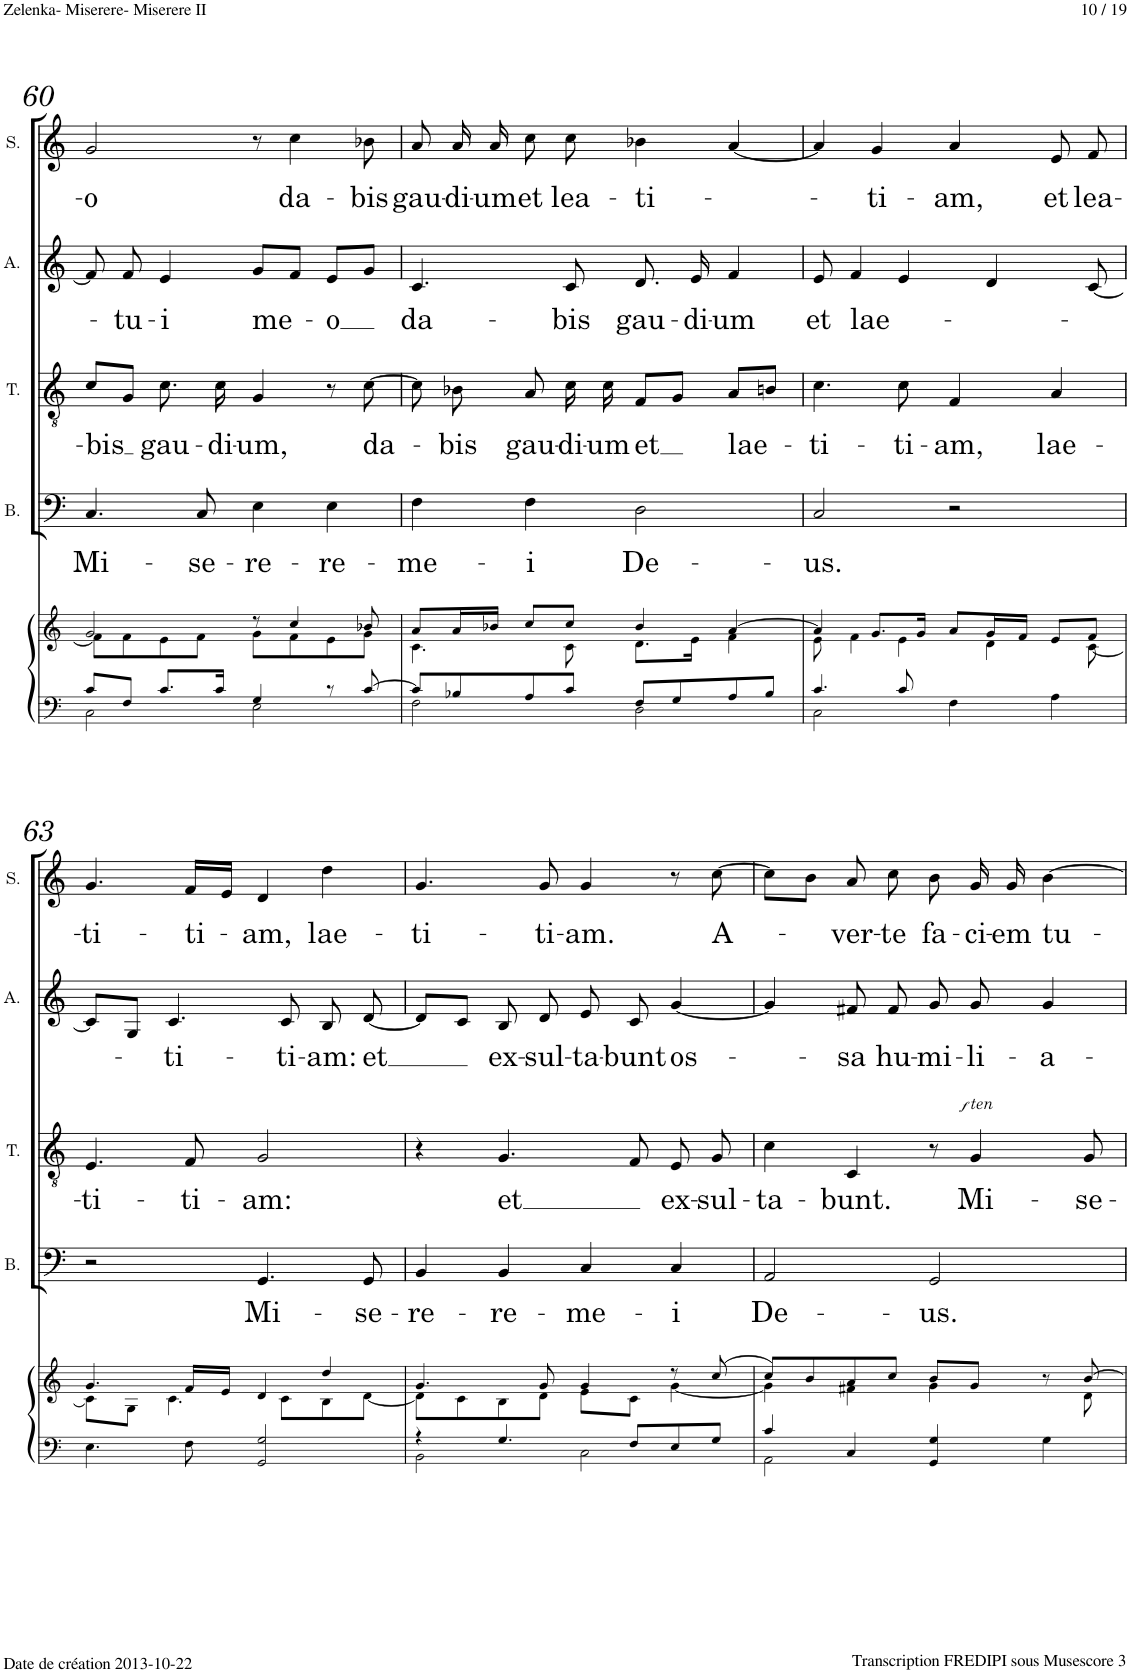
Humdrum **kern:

**kern	**kern	**kern	**text	**kern	**text	**dynam	**kern	**text	**kern	**text
*part5	*part5	*part4	*part4	*part3	*part3	*part3	*part2	*part2	*part1	*part1
*staff6	*staff5	*staff4	*staff4	*staff3	*staff3	*staff3	*staff2	*staff2	*staff1	*staff1
*I"Piano	*	*I"Basse	*	*I"Tenor	*	*	*I"Alto	*	*I"Soprano	*
*I'Pno	*	*I'B.	*	*I'T.	*	*	*I'A.	*	*I'S.	*
!!LO:PB:g=z
*clefF4	*clefG2	*clefF4	*	*clefGv2	*	*	*clefG2	*	*clefG2	*
*k[]	*k[]	*k[]	*	*k[]	*	*	*k[]	*	*k[]	*
*M4/4	*M4/4	*M4/4	*	*M4/4	*	*	*M4/4	*	*M4/4	*
*met(c)	*met(c)	*met(c)	*	*met(c)	*	*	*met(c)	*	*met(c)	*
=60	=60	=60	=60	=60	=60	=60	=60	=60	=60	=60
*^	*^	*	*	*	*	*	*	*	*	*
!	!	!	!	!	!LO:LY:b	!	!LO:LY:b	!	!	!	!	!LO:LY:b
8c/L	2C\	2g/	8f\L]	4.C/	Mi-	8c/L	-bis	.	8f/]	.	2g/	-o
!	!	!	!	!	!	!	!	!	!	!LO:LY:b	!	!
8F/J	.	.	8f\	.	.	8G/J	.	.	8f/	-tu-	.	.
!	!	!	!	!	!	!	!LO:LY:b	!	!	!LO:LY:b	!	!
8.c/L	.	.	8e\	.	.	8.c\	gau-	.	4e/	-i	.	.
!	!	!	!	!	!LO:LY:b	!	!	!	!	!	!	!
.	.	.	8f\J	8C/	-se-	.	.	.	.	.	.	.
!	!	!	!	!	!	!	!LO:LY:b	!	!	!	!	!
16c/Jk	.	.	.	.	.	16c\	-di-	.	.	.	.	.
!	!	!	!	!	!LO:LY:b	!	!LO:LY:b	!	!	!LO:LY:b	!	!
4G/	2E\	8r	8g\L	4E\	-re-	4G/	-um,	.	8g/L	me-	8r	.
!	!	!	!	!	!	!	!	!	!	!	!	!LO:LY:b
.	.	4cc/	8f\	.	.	.	.	.	8f/J	.	4cc\	da-
!	!	!	!	!	!LO:LY:b	!	!	!	!	!LO:LY:b	!	!
8r	.	.	8e\	4E\	-re-	8r	.	.	8e/L	-o	.	.
!	!	!	!	!	!	!	!LO:LY:b	!	!	!	!	!LO:LY:b
[8c/	.	8b-X/	8g\J	.	.	[8c\	da-	.	8g/J	.	8b-X\	-bis
=61	=61	=61	=61	=61	=61	=61	=61	=61	=61	=61	=61	=61
!	!	!	!	!	!LO:LY:b	!	!	!	!	!LO:LY:b	!	!LO:LY:b
8c/L]	2F\	8a/L	4.c\	4F\	-me-	8c\]	.	.	4.c/	da-	8a/	gau-
!	!	!	!	!	!	!	!LO:LY:b	!	!	!	!	!LO:LY:b
8B-X/	.	16a/L	.	.	.	8B-X\	-bis	.	.	.	16a/	-di-
!	!	!	!	!	!	!	!	!	!	!	!	!LO:LY:b
.	.	16b-X/JJ	.	.	.	.	.	.	.	.	16a/	-um
!	!	!	!	!	!LO:LY:b	!	!LO:LY:b	!	!	!	!	!LO:LY:b
8A/	.	8cc/L	.	4F\	-i	8A/	gau-	.	.	.	8cc\	et
!	!	!	!	!	!	!	!LO:LY:b	!	!	!LO:LY:b	!	!LO:LY:b
8c/J	.	8cc/J	8c\	.	.	16c\	-di-	.	8c/	-bis	8cc\	lea-
!	!	!	!	!	!	!	!LO:LY:b	!	!	!	!	!
.	.	.	.	.	.	16c\	-um	.	.	.	.	.
!	!	!	!	!	!LO:LY:b	!	!LO:LY:b	!	!	!LO:LY:b	!	!LO:LY:b
8F/L	2D\	4b-/	8.d\L	2D\	De-	8F/L	et	.	8.d/	gau-	4b-X\	-ti-
8G/	.	.	.	.	.	8G/J	.	.	.	.	.	.
!	!	!	!	!	!	!	!	!	!	!LO:LY:b	!	!
.	.	.	16e\Jk	.	.	.	.	.	16e/	-di-	.	.
!	!	!	!	!	!	!	!LO:LY:b	!	!	!LO:LY:b	!	!
8A/	.	[4a/	4f\	.	.	8A/L	lae-	.	4f/	-um	[4a/	.
8B-/J	.	.	.	.	.	8Bn/J	.	.	.	.	.	.
=62	=62	=62	=62	=62	=62	=62	=62	=62	=62	=62	=62	=62
!	!	!	!	!	!LO:LY:b	!	!LO:LY:b	!	!	!LO:LY:b	!	!
4.c/	2C\	4a/]	8e\	2C/	-us.	4.c\	-ti-	.	8e/	et	4a/]	.
!	!	!	!	!	!	!	!	!	!	!LO:LY:b	!	!
.	.	.	4f\	.	.	.	.	.	4f/	lae-	.	.
!	!	!	!	!	!	!	!	!	!	!	!	!LO:LY:b
.	.	8.g/L	.	.	.	.	.	.	.	.	4g/	-ti-
!	!	!	!	!	!	!	!LO:LY:b	!	!	!	!	!
8c/	.	.	4e\	.	.	8c\	-ti-	.	4e/	.	.	.
.	.	16g/Jk	.	.	.	.	.	.	.	.	.	.
!	!	!	!	!	!	!	!LO:LY:b	!	!	!	!	!LO:LY:b
4F\	2ryy	8a/L	.	2r	.	4F/	-am,	.	.	.	4a/	-am,
.	.	16g/L	4d\	.	.	.	.	.	4d/	.	.	.
.	.	16f/JJ	.	.	.	.	.	.	.	.	.	.
!	!	!	!	!	!	!	!LO:LY:b	!	!	!	!	!LO:LY:b
4A\	.	8e/L	.	.	.	4A/	lae-	.	.	.	8e/	et
!	!	!	!	!	!	!	!	!	!	!	!	!LO:LY:b
.	.	8f/J	[8c\	.	.	.	.	.	[8c/	.	8f/	lea-
*v	*v	*	*	*	*	*	*	*	*	*	*	*
!!LO:LB:g=z
=63	=63	=63	=63	=63	=63	=63	=63	=63	=63	=63	=63
!	!	!	!	!	!	!LO:LY:b	!	!	!	!	!LO:LY:b
4.E\	4.g/	8c\L]	2r	.	4.E/	-ti-	.	8c/L]	.	4.g/	-ti-
.	.	8G\J	.	.	.	.	.	8G/J	.	.	.
!	!	!	!	!	!	!	!	!	!LO:LY:b	!	!
.	.	4.c\	.	.	.	.	.	4.c/	-ti-	.	.
!	!	!	!	!	!	!LO:LY:b	!	!	!	!	!LO:LY:b
8F\	16f/LL	.	.	.	8F/	-ti-	.	.	.	16f/LL	-ti-
.	16e/JJ	.	.	.	.	.	.	.	.	16e/JJ	.
!	!	!	!	!LO:LY:b	!	!LO:LY:b	!	!	!	!	!LO:LY:b
2GG/ 2G/	4d/	.	4.GG/	Mi-	2G/	-am:	.	.	.	4d/	-am,
!	!	!	!	!	!	!	!	!	!LO:LY:b	!	!
.	.	8c\L	.	.	.	.	.	8c/	-ti-	.	.
!	!	!	!	!	!	!	!	!	!LO:LY:b	!	!LO:LY:b
.	4dd/	8B\	.	.	.	.	.	8B/	-am:	4dd\	lae-
!	!	!	!	!LO:LY:b	!	!	!	!	!LO:LY:b	!	!
.	.	[8d\J	8GG/	-se-	.	.	.	[8d/	et	.	.
=64	=64	=64	=64	=64	=64	=64	=64	=64	=64	=64	=64
*^	*	*	*	*	*	*	*	*	*	*	*
!	!	!	!	!	!LO:LY:b	!	!	!	!	!	!	!LO:LY:b
4r	2BB\	4.g/	8d\L]	4BB/	-re-	4r	.	.	8d/L]	.	4.g/	-ti-
.	.	.	8c\	.	.	.	.	.	8c/J	.	.	.
!	!	!	!	!	!LO:LY:b	!	!LO:LY:b	!	!	!LO:LY:b	!	!
4.G/	.	.	8B\	4BB/	-re-	4.G/	et	.	8B/	ex-	.	.
!	!	!	!	!	!	!	!	!	!	!LO:LY:b	!	!LO:LY:b
.	.	8g/	8d\J	.	.	.	.	.	8d/	-sul-	8g/	-ti-
!	!	!	!	!	!LO:LY:b	!	!	!	!	!LO:LY:b	!	!LO:LY:b
.	2C\	4g/	8e\L	4C/	-me-	.	.	.	8e/	-ta-	4g/	-am.
!	!	!	!	!	!	!	!	!	!	!LO:LY:b	!	!
8F/L	.	.	8c\J	.	.	8F/	.	.	8c/	-bunt	.	.
!	!	!	!	!	!LO:LY:b	!	!LO:LY:b	!	!	!LO:LY:b	!	!
8E/	.	8r	[4g\	4C/	-i	8E/	ex-	.	[4g/	os-	8r	.
!	!	!	!	!	!	!	!LO:LY:b	!	!	!	!	!LO:LY:b
8G/J	.	[8cc/	.	.	.	8G/	-sul-	.	.	.	[8cc\	A-
=65	=65	=65	=65	=65	=65	=65	=65	=65	=65	=65	=65	=65
!	!	!	!	!	!LO:LY:b	!	!LO:LY:b	!	!	!	!	!
4c/	2AA\	8cc/L]	4g\]	2AA/	De-	4c\	-ta-	.	4g/]	.	8cc\L]	.
.	.	8b/	.	.	.	.	.	.	.	.	8b\J	.
!	!	!	!	!	!	!	!LO:LY:b	!	!	!LO:LY:b	!	!LO:LY:b
4C/	.	8a/	4f#X\	.	.	4C/	-bunt.	.	8f#X/	-sa	8a/	-ver-
!	!	!	!	!	!	!	!	!	!	!LO:LY:b	!	!LO:LY:b
.	.	8cc/J	.	.	.	.	.	.	8f#/	hu-	8cc\	-te
!	!	!	!	!	!LO:LY:b	!	!	!	!	!LO:LY:b	!	!LO:LY:b
4GG/ 4G/	2ryy	8b/L	4g\	2GG/	-us.	8r	.	.	8g/	-mi-	8b\	fa-
!	!	!	!	!	!	!	!LO:LY:b	!LO:DY:a	!	!LO:LY:b	!	!LO:LY:b
!	!	!	!	!	!	!	!	!LO:DY:n=1:a	!	!	!	!
.	.	8g/J	.	.	.	4G/	Mi-	f other-dynamics	8g/	-li-	16g/	-ci-
!	!	!	!	!	!	!	!	!	!	!	!	!LO:LY:b
.	.	.	.	.	.	.	.	.	.	.	16g/	-em
!	!	!	!	!	!	!	!	!	!	!LO:LY:b	!	!LO:LY:b
4G\	.	8r	8ryy	.	.	.	.	.	4g/	-a-	[4b\	tu-
!	!	!	!	!	!	!	!LO:LY:b	!	!	!	!	!
.	.	[8b/	8d\	.	.	8G/	-se-	.	.	.	.	.
*v	*v	*	*	*	*	*	*	*	*	*	*	*
*	*v	*v	*	*	*	*	*	*	*	*	*
=	=	=	=	=	=	=	=	=	=	=
*-	*-	*-	*-	*-	*-	*-	*-	*-	*-	*-
